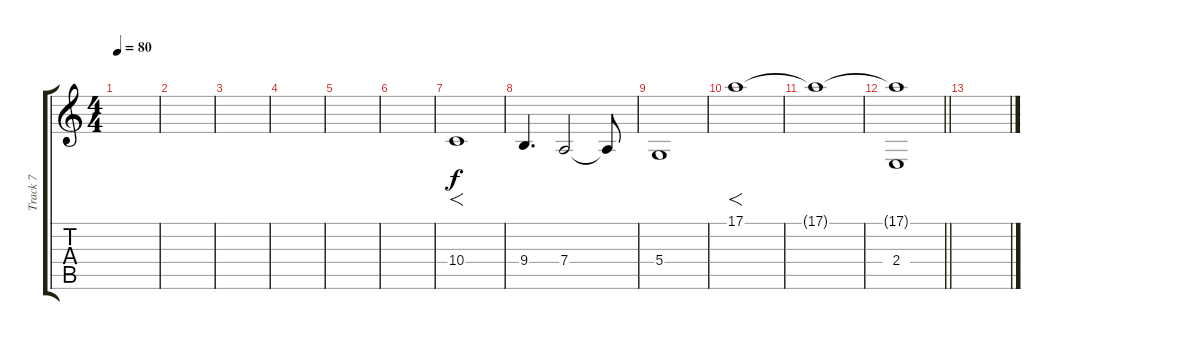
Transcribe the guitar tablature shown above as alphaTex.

\track ("Track 7" "Track 7") {instrument stringensemble1}
\staff {score tabs}
\tuning (E4 B3 G3 D3 A2 E2) {hide}
\ts (4 4)
\tempo 80
\clef g2
\ks c
|
|
|
|
|
|
10.4.1{f} |
9.4.4{d} 7.4.2 7.4{t}.8 |
5.4.1 |
17.1.1{f} |
17.1{t}.1 |
\barLineRight lightlight
(17.1{t} 2.4).1 |
\section ("" "")
